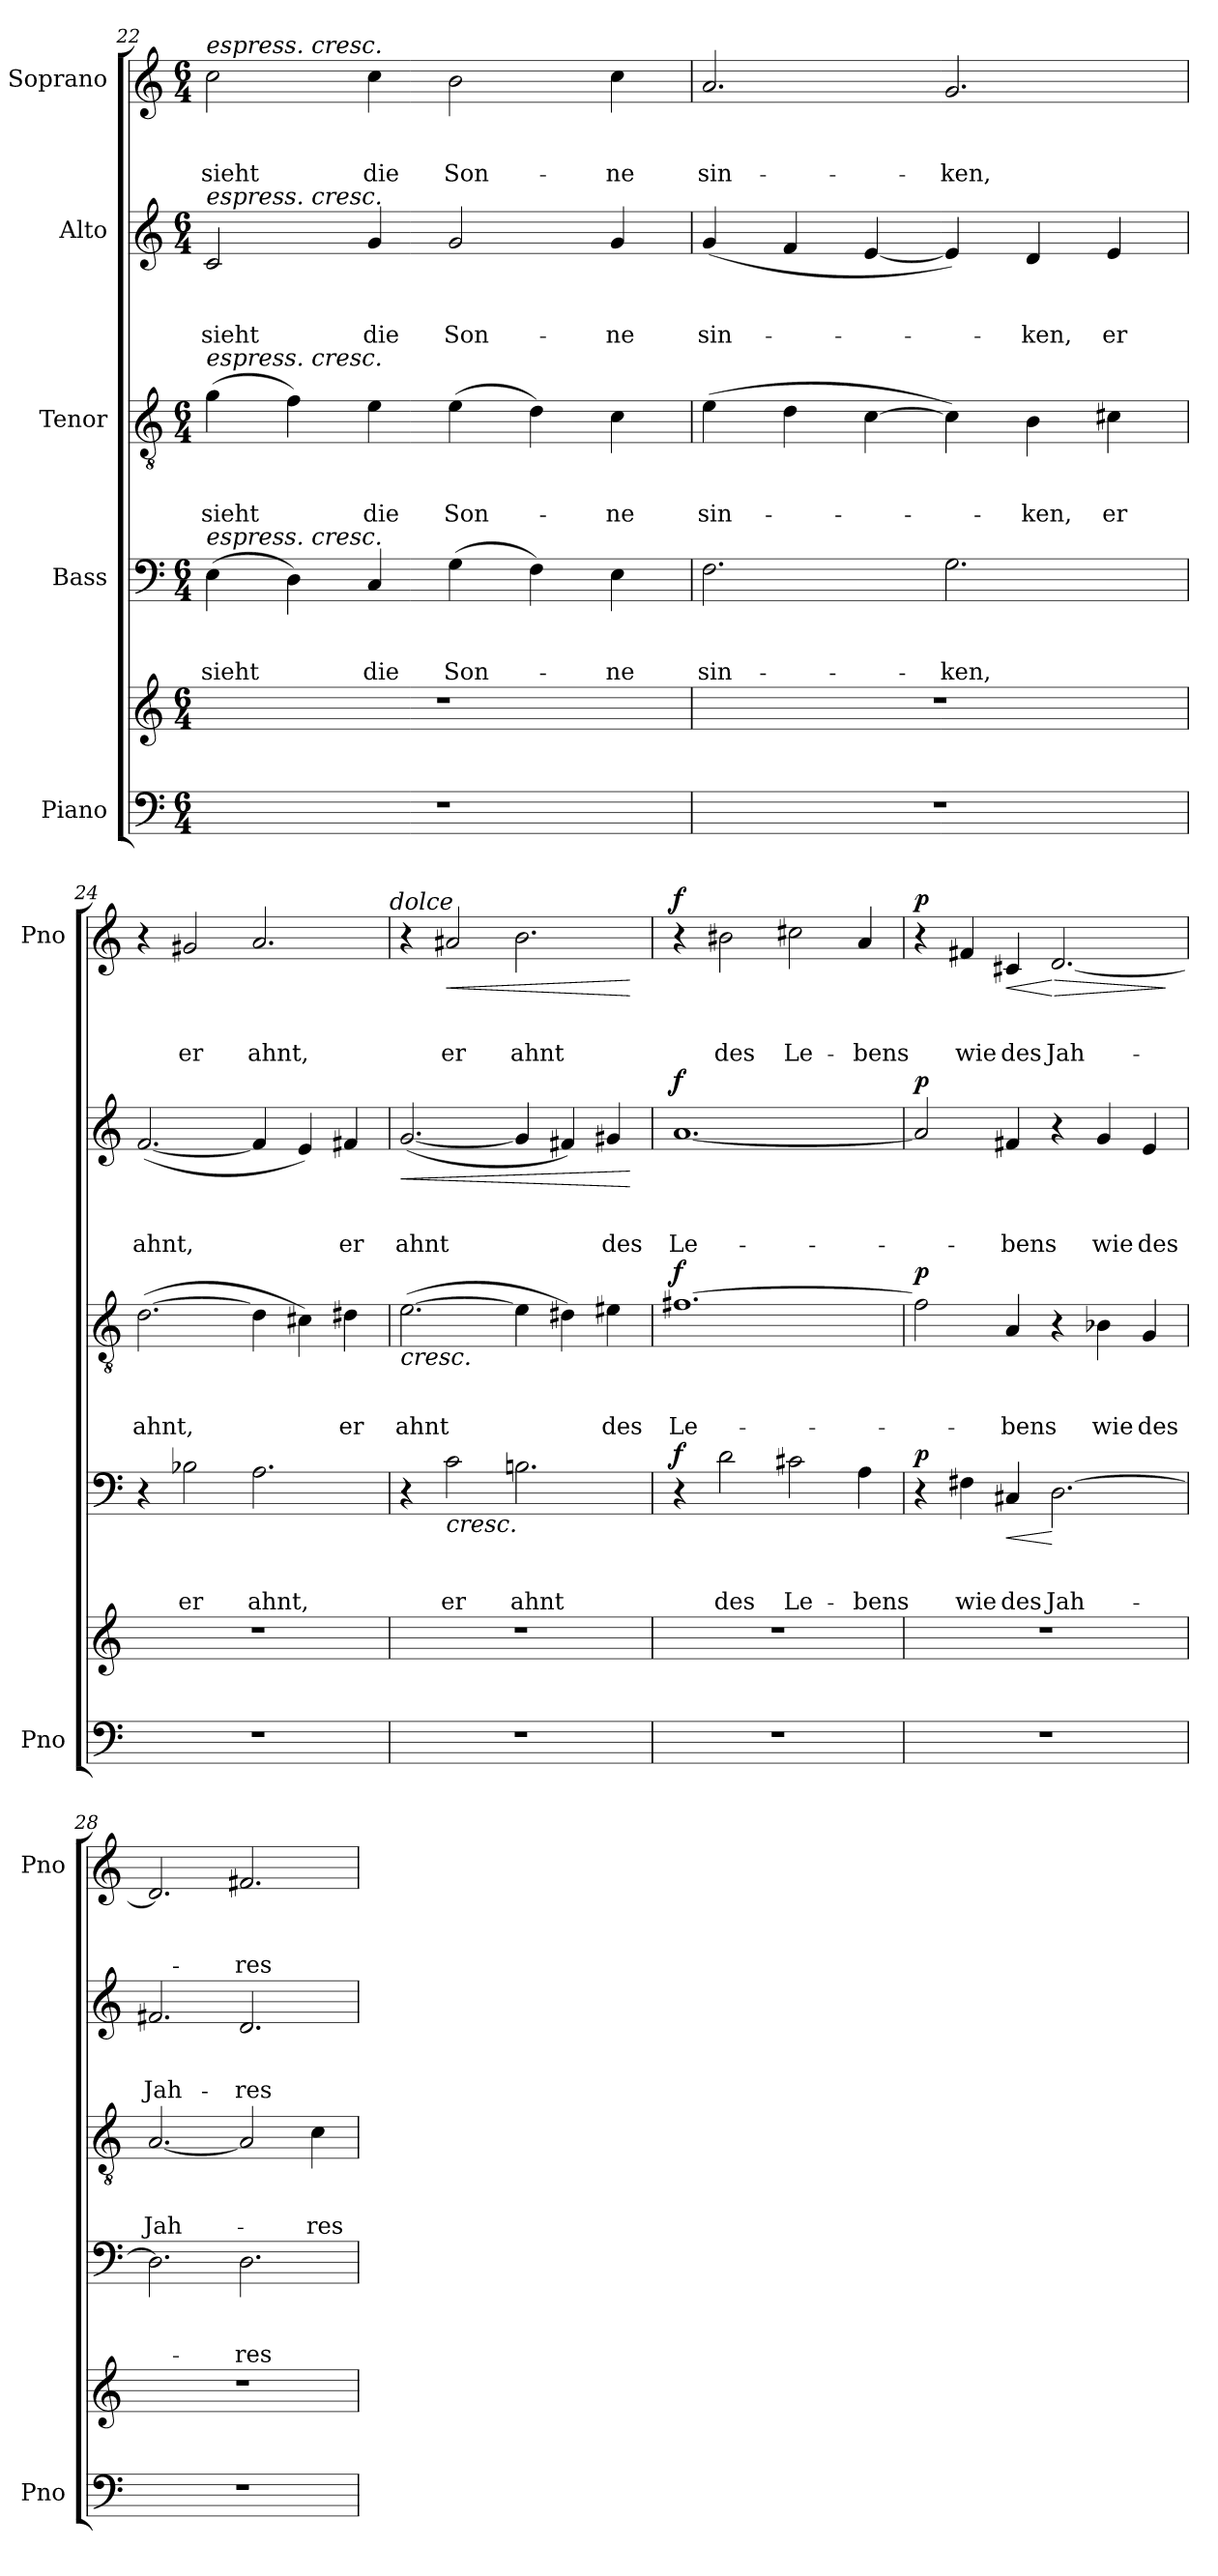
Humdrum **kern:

**kern	**kern	**kern	**text	**text	**text	**dynam	**kern	**text	**text	**text	**dynam	**kern	**text	**text	**text	**dynam	**kern	**text	**text	**text	**dynam
*part5	*part5	*part4	*part4	*part4	*part4	*part4	*part3	*part3	*part3	*part3	*part3	*part2	*part2	*part2	*part2	*part2	*part1	*part1	*part1	*part1	*part1
*staff6	*staff5	*staff4	*staff4	*staff4	*staff4	*staff4	*staff3	*staff3	*staff3	*staff3	*staff3	*staff2	*staff2	*staff2	*staff2	*staff2	*staff1	*staff1	*staff1	*staff1	*staff1
*I"Piano	*	*I"Bass	*	*	*	*	*I"Tenor	*	*	*	*	*I"Alto	*	*	*	*	*I"Soprano	*	*	*	*
*I'Pno	*	*	*	*	*	*	*	*	*	*	*	*	*	*	*	*	*I'Pno	*	*	*	*
*clefF4	*clefG2	*clefF4	*	*	*	*	*clefGv2	*	*	*	*	*clefG2	*	*	*	*	*clefG2	*	*	*	*
*k[]	*k[]	*k[]	*	*	*	*	*k[]	*	*	*	*	*k[]	*	*	*	*	*k[]	*	*	*	*
*C:	*C:	*C:	*	*	*	*	*C:	*	*	*	*	*C:	*	*	*	*	*C:	*	*	*	*
*M6/4	*M6/4	*M6/4	*	*	*	*	*M6/4	*	*	*	*	*M6/4	*	*	*	*	*M6/4	*	*	*	*
=22	=22	=22	=22	=22	=22	=22	=22	=22	=22	=22	=22	=22	=22	=22	=22	=22	=22	=22	=22	=22	=22
!	!	!	!	!	!	!	!	!	!	!	!	!	!	!	!	!	!LO:TX:a:i:t=espress. cresc.	!	!	!	!
!	!	!	!	!	!	!	!	!	!	!	!	!LO:TX:a:i:t=espress. cresc.	!	!	!	!	!	!	!	!	!
!	!	!	!	!	!	!	!LO:TX:a:i:t=espress. cresc.	!	!	!	!	!	!	!	!	!	!	!	!	!	!
!	!	!LO:TX:a:i:t=espress. cresc.	!	!	!	!	!	!	!	!	!	!	!	!	!	!	!	!	!	!	!
!	!	!	!	!	!LO:LY:b	!	!	!	!	!LO:LY:b	!	!	!	!	!LO:LY:b	!	!	!	!	!LO:LY:b	!
1.r	1.r	(>4E\	.	.	sieht	.	(>4g\	.	.	sieht	.	2c/	.	.	sieht	.	2cc\	.	.	sieht	.
.	.	4D\)	.	.	.	.	4f\)	.	.	.	.	.	.	.	.	.	.	.	.	.	.
!	!	!	!	!	!LO:LY:b	!	!	!	!	!LO:LY:b	!	!	!	!	!LO:LY:b	!	!	!	!	!LO:LY:b	!
.	.	4C/	.	.	die	.	4e\	.	.	die	.	4g/	.	.	die	.	4cc\	.	.	die	.
!	!	!	!	!	!LO:LY:b	!	!	!	!	!LO:LY:b	!	!	!	!	!LO:LY:b	!	!	!	!	!LO:LY:b	!
.	.	(>4G\	.	.	Son-	.	(>4e\	.	.	Son-	.	2g/	.	.	Son-	.	2b\	.	.	Son-	.
.	.	4F\)	.	.	.	.	4d\)	.	.	.	.	.	.	.	.	.	.	.	.	.	.
!	!	!	!	!	!LO:LY:b	!	!	!	!	!LO:LY:b	!	!	!	!	!LO:LY:b	!	!	!	!	!LO:LY:b	!
.	.	4E\	.	.	-ne	.	4c\	.	.	-ne	.	4g/	.	.	-ne	.	4cc\	.	.	-ne	.
=23	=23	=23	=23	=23	=23	=23	=23	=23	=23	=23	=23	=23	=23	=23	=23	=23	=23	=23	=23	=23	=23
!	!	!	!	!	!LO:LY:b	!	!	!	!	!LO:LY:b	!	!	!	!	!LO:LY:b	!	!	!	!	!LO:LY:b	!
1.r	1.r	2.F\	.	.	sin-	.	(>4e\	.	.	sin-	.	(<4g/	.	.	sin-	.	2.a/	.	.	sin-	.
.	.	.	.	.	.	.	4d\	.	.	.	.	4f/	.	.	.	.	.	.	.	.	.
.	.	.	.	.	.	.	[4c\	.	.	.	.	[4e/	.	.	.	.	.	.	.	.	.
!	!	!	!	!	!LO:LY:b	!	!	!	!	!	!	!	!	!	!	!	!	!	!	!LO:LY:b	!
.	.	2.G\	.	.	-ken,	.	4c\])	.	.	.	.	4e/])	.	.	.	.	2.g/	.	.	-ken,	.
!	!	!	!	!	!	!	!	!	!	!LO:LY:b	!	!	!	!	!LO:LY:b	!	!	!	!	!	!
.	.	.	.	.	.	.	4B\	.	.	-ken,	.	4d/	.	.	-ken,	.	.	.	.	.	.
!	!	!	!	!	!	!	!	!	!	!LO:LY:b	!	!	!	!	!LO:LY:b	!	!	!	!	!	!
.	.	.	.	.	.	.	4c#X\	.	.	er	.	4e/	.	.	er	.	.	.	.	.	.
=24	=24	=24	=24	=24	=24	=24	=24	=24	=24	=24	=24	=24	=24	=24	=24	=24	=24	=24	=24	=24	=24
!	!	!	!	!	!	!	!	!	!	!LO:LY:b	!	!	!	!	!LO:LY:b	!	!	!	!	!	!
1.r	1.r	4r	.	.	.	.	(>[2.d\	.	.	ahnt,	.	(<[2.f/	.	.	ahnt,	.	4r	.	.	.	.
!	!	!	!	!	!LO:LY:b	!	!	!	!	!	!	!	!	!	!	!	!	!	!	!LO:LY:b	!
.	.	2B-X\	.	.	er	.	.	.	.	.	.	.	.	.	.	.	2g#X/	.	.	er	.
!	!	!	!	!	!LO:LY:b	!	!	!	!	!	!	!	!	!	!	!	!	!	!	!LO:LY:b	!
.	.	2.A\	.	.	ahnt,	.	4d\]	.	.	.	.	4f/]	.	.	.	.	2.a/	.	.	ahnt,	.
.	.	.	.	.	.	.	4c#X\)	.	.	.	.	4e/)	.	.	.	.	.	.	.	.	.
!	!	!	!	!	!	!	!	!	!	!LO:LY:b	!	!	!	!	!LO:LY:b	!	!	!	!	!	!
.	.	.	.	.	.	.	4d#X\	.	.	er	.	4f#X/	.	.	er	.	.	.	.	.	.
!	!	!	!	!	!	!	!	!	!	!	!	!	!	!	!	!	!LO:TX:a:i:t=dolce	!	!	!	!
=25	=25	=25	=25	=25	=25	=25	=25	=25	=25	=25	=25	=25	=25	=25	=25	=25	=25	=25	=25	=25	=25
!	!	!	!	!	!	!	!	!	!	!LO:LY:b	!LO:HP:b	!	!	!	!LO:LY:b	!LO:HP:b	!	!	!	!	!
1.r	1.r	4r	.	.	.	.	(>[2.e\	.	.	ahnt	<	(<[2.g/	.	.	ahnt	<	4r	.	.	.	.
!	!	!	!	!	!LO:LY:b	!LO:HP:b	!	!	!	!	!	!	!	!	!	!	!	!	!	!LO:LY:b	!LO:HP:b
.	.	2c\	.	.	er	<	.	.	.	.	.	.	.	.	.	.	2a#X/	.	.	er	<
!	!	!	!	!	!LO:LY:b	!	!	!	!	!	!	!	!	!	!	!	!	!	!	!LO:LY:b	!
.	.	2.Bn\	.	.	ahnt	.	4e\]	.	.	.	.	4g/]	.	.	.	.	2.b\	.	.	ahnt	.
.	.	.	.	.	.	.	4d#X\)	.	.	.	.	4f#X/)	.	.	.	.	.	.	.	.	.
!	!	!	!	!	!	!	!	!	!	!LO:LY:b	!	!	!	!	!LO:LY:b	!	!	!	!	!	!
.	.	.	.	.	.	.	4e#X\	.	.	des	.	4g#X/	.	.	des	.	.	.	.	.	.
.	.	.	.	.	.	.	.	.	.	.	.	.	.	.	.	[	.	.	.	.	[
!!LO:PB:g=z
=26	=26	=26	=26	=26	=26	=26	=26	=26	=26	=26	=26	=26	=26	=26	=26	=26	=26	=26	=26	=26	=26
!	!	!	!	!	!	!LO:DY:b	!	!	!	!LO:LY:b	!LO:DY:b	!	!	!	!LO:LY:b	!LO:DY:b	!	!	!	!	!LO:DY:b
1.r	1.r	4r	.	.	.	f	[1.f#X	.	.	Le-	f	[1.a	.	.	Le-	f	4r	.	.	.	f
!	!	!	!	!	!LO:LY:b	!	!	!	!	!	!	!	!	!	!	!	!	!	!	!LO:LY:b	!
.	.	2d\	.	.	des	.	.	.	.	.	.	.	.	.	.	.	2b#X\	.	.	des	.
!	!	!	!	!	!LO:LY:b	!	!	!	!	!	!	!	!	!	!	!	!	!	!	!LO:LY:b	!
.	.	2c#X\	.	.	Le-	.	.	.	.	.	.	.	.	.	.	.	2cc#X\	.	.	Le-	.
!	!	!	!	!	!LO:LY:b	!	!	!	!	!	!	!	!	!	!	!	!	!	!	!LO:LY:b	!
.	.	4A\	.	.	-bens	.	.	.	.	.	.	.	.	.	.	.	4a/	.	.	-bens	.
.	.	.	.	.	.	.	.	.	.	.	[	.	.	.	.	.	.	.	.	.	.
=27	=27	=27	=27	=27	=27	=27	=27	=27	=27	=27	=27	=27	=27	=27	=27	=27	=27	=27	=27	=27	=27
!	!	!	!	!	!	!LO:DY:b	!	!	!	!	!LO:DY:b	!	!	!	!	!LO:DY:b	!	!	!	!	!LO:DY:b
1.r	1.r	4r	.	.	.	p	2f#\]	.	.	.	p	2a/]	.	.	.	p	4r	.	.	.	p
!	!	!	!	!	!LO:LY:b	!	!	!	!	!	!	!	!	!	!	!	!	!	!	!LO:LY:b	!
.	.	4F#X\	.	.	wie	.	.	.	.	.	.	.	.	.	.	.	4f#X/	.	.	wie	.
!	!	!	!	!	!LO:LY:b	!LO:HP:b	!	!	!	!LO:LY:b	!	!	!	!	!LO:LY:b	!	!	!	!	!LO:LY:b	!LO:HP:b
.	.	4C#X/	.	.	des	<	4A/	.	.	-bens	.	4f#X/	.	.	-bens	.	4c#X/	.	.	des	<
!	!	!	!	!	!LO:LY:b	!	!	!	!	!	!	!	!	!	!	!	!	!	!	!LO:LY:b	!LO:HP:n=1:b
.	.	[2.D\	.	.	Jah-	[	4r	.	.	.	.	4r	.	.	.	.	[2.d/	.	.	Jah-	[ >
!	!	!	!	!	!	!	!	!	!	!LO:LY:b	!	!	!	!	!LO:LY:b	!	!	!	!	!	!
.	.	.	.	.	.	.	4B-X\	.	.	wie	.	4g/	.	.	wie	.	.	.	.	.	.
!	!	!	!	!	!	!	!	!	!	!LO:LY:b	!	!	!	!	!LO:LY:b	!	!	!	!	!	!
.	.	.	.	.	.	.	4G/	.	.	des	.	4e/	.	.	des	.	.	.	.	.	.
.	.	.	.	.	.	[	.	.	.	.	.	.	.	.	.	.	.	.	.	.	]
=28	=28	=28	=28	=28	=28	=28	=28	=28	=28	=28	=28	=28	=28	=28	=28	=28	=28	=28	=28	=28	=28
!	!	!	!	!	!	!	!	!	!	!LO:LY:b	!	!	!	!	!LO:LY:b	!	!	!	!	!	!
1.r	1.r	2.D\]	.	.	.	.	[2.A/	.	.	Jah-	.	2.f#X/	.	.	Jah-	.	2.d/]	.	.	.	.
!	!	!	!	!	!LO:LY:b	!	!	!	!	!	!	!	!	!	!LO:LY:b	!	!	!	!	!LO:LY:b	!
.	.	2.D\	.	.	-res	.	2A/]	.	.	.	.	2.d/	.	.	-res	.	2.f#X/	.	.	-res	.
!	!	!	!	!	!	!	!	!	!	!LO:LY:b	!	!	!	!	!	!	!	!	!	!	!
.	.	.	.	.	.	.	4c\	.	.	-res	.	.	.	.	.	.	.	.	.	.	.
=	=	=	=	=	=	=	=	=	=	=	=	=	=	=	=	=	=	=	=	=	=
*-	*-	*-	*-	*-	*-	*-	*-	*-	*-	*-	*-	*-	*-	*-	*-	*-	*-	*-	*-	*-	*-
